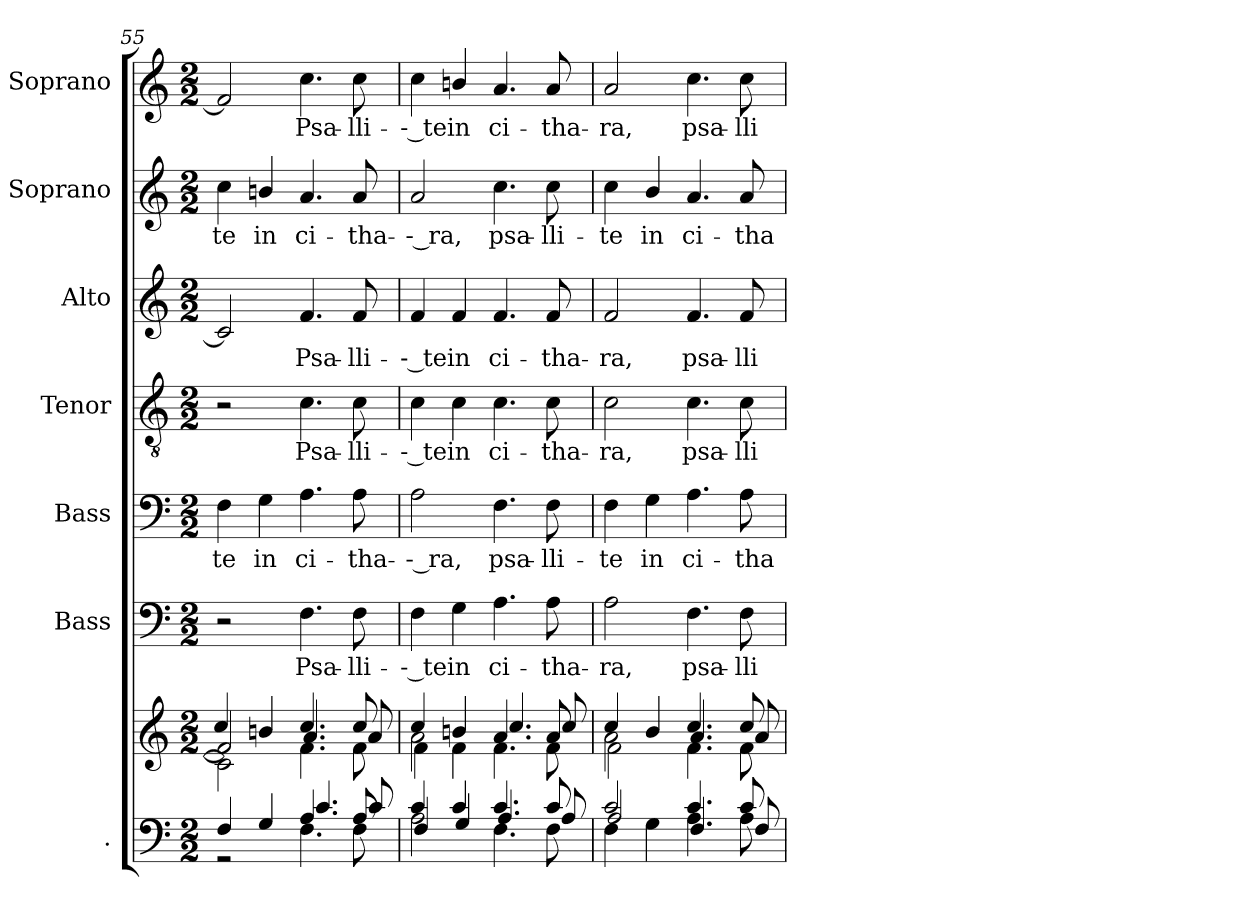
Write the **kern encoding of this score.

**kern	**kern	**kern	**text	**kern	**text	**kern	**text	**kern	**text	**kern	**text	**kern	**text
*part7	*part7	*part6	*part6	*part5	*part5	*part4	*part4	*part3	*part3	*part2	*part2	*part1	*part1
*staff8	*staff7	*staff6	*staff6	*staff5	*staff5	*staff4	*staff4	*staff3	*staff3	*staff2	*staff2	*staff1	*staff1
*I".	*	*I"Bass	*	*I"Bass	*	*I"Tenor	*	*I"Alto	*	*I"Soprano	*	*I"Soprano	*
*	*	*I'B.	*	*I'B.	*	*I'T.	*	*I'A.	*	*I'S.	*	*I'S.	*
*clefF4	*clefG2	*clefF4	*	*clefF4	*	*clefGv2	*	*clefG2	*	*clefG2	*	*clefG2	*
*	*	*	*	*	*	*ITrd7c12	*	*	*	*	*	*	*
*k[]	*k[]	*k[]	*	*k[]	*	*k[]	*	*k[]	*	*k[]	*	*k[]	*
*C:	*C:	*C:	*	*C:	*	*C:	*	*C:	*	*C:	*	*C:	*
*M2/2	*M2/2	*M2/2	*	*M2/2	*	*M2/2	*	*M2/2	*	*M2/2	*	*M2/2	*
=55	=55	=55	=55	=55	=55	=55	=55	=55	=55	=55	=55	=55	=55
*^	*^	*	*	*	*	*	*	*	*	*	*	*	*
*	*^	*	*^	*	*	*	*	*	*	*	*	*	*	*	*
!	!	!	!	!	!	!	!	!	!LO:LY:b:color=#000000	!	!	!	!	!	!	!	!
!	!	!	!	!	!	!	!	!	!	!	!	!	!	!	!LO:LY:b:color=#000000	!	!
4Fi/	2r	2ryy	2fi/]	4cci/	2ci\]	2r	.	4Fi\	-te	2r	.	2ci/]	.	4cci\	-te	2fi/]	.
!	!	!	!	!	!	!	!	!	!LO:LY:b:color=#000000	!	!	!	!	!	!	!	!
!	!	!	!	!	!	!	!	!	!	!	!	!	!	!	!LO:LY:b:color=#000000	!	!
4Gi/	.	.	.	4bni/	.	.	.	4Gi\	in	.	.	.	.	4bni/	in	.	.
!	!	!	!	!	!	!	!LO:LY:b:color=#000000	!	!	!	!	!	!	!	!	!	!
!	!	!	!	!	!	!	!	!	!LO:LY:b:color=#000000	!	!	!	!	!	!	!	!
!	!	!	!	!	!	!	!	!	!	!	!LO:LY:b:color=#000000	!	!	!	!	!	!
!	!	!	!	!	!	!	!	!	!	!	!	!	!LO:LY:b:color=#000000	!	!	!	!
!	!	!	!	!	!	!	!	!	!	!	!	!	!	!	!LO:LY:b:color=#000000	!	!
!	!	!	!	!	!	!	!	!	!	!	!	!	!	!	!	!	!LO:LY:b:color=#000000
4.Ai/	4.ci/	4.Fi\	4.cci/	4.ai/	4.fi\	4.Fi\	Psa-	4.Ai\	ci-	4.Ci\	Psa-	4.fi/	Psa-	4.ai/	ci-	4.cci\	Psa-
!	!	!	!	!	!	!	!LO:LY:b:color=#000000	!	!	!	!	!	!	!	!	!	!
!	!	!	!	!	!	!	!	!	!LO:LY:b:color=#000000	!	!	!	!	!	!	!	!
!	!	!	!	!	!	!	!	!	!	!	!LO:LY:b:color=#000000	!	!	!	!	!	!
!	!	!	!	!	!	!	!	!	!	!	!	!	!LO:LY:b:color=#000000	!	!	!	!
!	!	!	!	!	!	!	!	!	!	!	!	!	!	!	!LO:LY:b:color=#000000	!	!
!	!	!	!	!	!	!	!	!	!	!	!	!	!	!	!	!	!LO:LY:b:color=#000000
8Ai/	8ci/	8Fi\	8cci/	8ai/	8fi\	8Fi\	-lli-	8Ai\	-tha-	8Ci\	-lli-	8fi/	-lli-	8ai/	-tha-	8cci\	-lli-
!!LO:PB:g=z
=56	=56	=56	=56	=56	=56	=56	=56	=56	=56	=56	=56	=56	=56	=56	=56	=56	=56
!	!	!	!	!	!	!	!LO:LY:b:color=#000000	!	!	!	!	!	!	!	!	!	!
!	!	!	!	!	!	!	!	!	!LO:LY:b:color=#000000	!	!	!	!	!	!	!	!
!	!	!	!	!	!	!	!	!	!	!	!LO:LY:b:color=#000000	!	!	!	!	!	!
!	!	!	!	!	!	!	!	!	!	!	!	!	!LO:LY:b:color=#000000	!	!	!	!
!	!	!	!	!	!	!	!	!	!	!	!	!	!	!	!LO:LY:b:color=#000000	!	!
!	!	!	!	!	!	!	!	!	!	!	!	!	!	!	!	!	!LO:LY:b:color=#000000
4ci/	2Ai\	4Fi/	4cci/	2ai\	4fi\	4Fi\	-- te	2Ai\	-- ra,	4Ci\	-- te	4fi/	-- te	2ai/	-- ra,	4cci\	-- te
!	!	!	!	!	!	!	!LO:LY:b:color=#000000	!	!	!	!	!	!	!	!	!	!
!	!	!	!	!	!	!	!	!	!	!	!LO:LY:b:color=#000000	!	!	!	!	!	!
!	!	!	!	!	!	!	!	!	!	!	!	!	!LO:LY:b:color=#000000	!	!	!	!
!	!	!	!	!	!	!	!	!	!	!	!	!	!	!	!	!	!LO:LY:b:color=#000000
4ci/	.	4Gi/	4bni/	.	4fi\	4Gi\	in	.	.	4Ci\	in	4fi/	in	.	.	4bni/	in
!	!	!	!	!	!	!	!LO:LY:b:color=#000000	!	!	!	!	!	!	!	!	!	!
!	!	!	!	!	!	!	!	!	!LO:LY:b:color=#000000	!	!	!	!	!	!	!	!
!	!	!	!	!	!	!	!	!	!	!	!LO:LY:b:color=#000000	!	!	!	!	!	!
!	!	!	!	!	!	!	!	!	!	!	!	!	!LO:LY:b:color=#000000	!	!	!	!
!	!	!	!	!	!	!	!	!	!	!	!	!	!	!	!LO:LY:b:color=#000000	!	!
!	!	!	!	!	!	!	!	!	!	!	!	!	!	!	!	!	!LO:LY:b:color=#000000
4.ci/	4.Fi\	4.Ai/	4.ai/	4.cci/	4.fi\	4.Ai\	ci-	4.Fi\	psa-	4.Ci\	ci-	4.fi/	ci-	4.cci\	psa-	4.ai/	ci-
!	!	!	!	!	!	!	!LO:LY:b:color=#000000	!	!	!	!	!	!	!	!	!	!
!	!	!	!	!	!	!	!	!	!LO:LY:b:color=#000000	!	!	!	!	!	!	!	!
!	!	!	!	!	!	!	!	!	!	!	!LO:LY:b:color=#000000	!	!	!	!	!	!
!	!	!	!	!	!	!	!	!	!	!	!	!	!LO:LY:b:color=#000000	!	!	!	!
!	!	!	!	!	!	!	!	!	!	!	!	!	!	!	!LO:LY:b:color=#000000	!	!
!	!	!	!	!	!	!	!	!	!	!	!	!	!	!	!	!	!LO:LY:b:color=#000000
8ci/	8Fi\	8Ai/	8ai/	8cci/	8fi\	8Ai\	-tha-	8Fi\	-lli-	8Ci\	-tha-	8fi/	-tha-	8cci\	-lli-	8ai/	-tha-
=57	=57	=57	=57	=57	=57	=57	=57	=57	=57	=57	=57	=57	=57	=57	=57	=57	=57
!	!	!	!	!	!	!	!LO:LY:b:color=#000000	!	!	!	!	!	!	!	!	!	!
!	!	!	!	!	!	!	!	!	!LO:LY:b:color=#000000	!	!	!	!	!	!	!	!
!	!	!	!	!	!	!	!	!	!	!	!LO:LY:b:color=#000000	!	!	!	!	!	!
!	!	!	!	!	!	!	!	!	!	!	!	!	!LO:LY:b:color=#000000	!	!	!	!
!	!	!	!	!	!	!	!	!	!	!	!	!	!	!	!LO:LY:b:color=#000000	!	!
!	!	!	!	!	!	!	!	!	!	!	!	!	!	!	!	!	!LO:LY:b:color=#000000
2ci/	4Fi\	2Ai/	2ai\	4cci/	2fi\	2Ai\	-ra,	4Fi\	-te	2Ci\	-ra,	2fi/	-ra,	4cci\	-te	2ai/	-ra,
!	!	!	!	!	!	!	!	!	!LO:LY:b:color=#000000	!	!	!	!	!	!	!	!
!	!	!	!	!	!	!	!	!	!	!	!	!	!	!	!LO:LY:b:color=#000000	!	!
.	4Gi\	.	.	4bi/	.	.	.	4Gi\	in	.	.	.	.	4bi/	in	.	.
!	!	!	!	!	!	!	!LO:LY:b:color=#000000	!	!	!	!	!	!	!	!	!	!
!	!	!	!	!	!	!	!	!	!LO:LY:b:color=#000000	!	!	!	!	!	!	!	!
!	!	!	!	!	!	!	!	!	!	!	!LO:LY:b:color=#000000	!	!	!	!	!	!
!	!	!	!	!	!	!	!	!	!	!	!	!	!LO:LY:b:color=#000000	!	!	!	!
!	!	!	!	!	!	!	!	!	!	!	!	!	!	!	!LO:LY:b:color=#000000	!	!
!	!	!	!	!	!	!	!	!	!	!	!	!	!	!	!	!	!LO:LY:b:color=#000000
4.ci/	4.Ai\	4.Fi/	4.cci/	4.ai/	4.fi\	4.Fi\	psa-	4.Ai\	ci-	4.Ci\	psa-	4.fi/	psa-	4.ai/	ci-	4.cci\	psa-
!	!	!	!	!	!	!	!LO:LY:b:color=#000000	!	!	!	!	!	!	!	!	!	!
!	!	!	!	!	!	!	!	!	!LO:LY:b:color=#000000	!	!	!	!	!	!	!	!
!	!	!	!	!	!	!	!	!	!	!	!LO:LY:b:color=#000000	!	!	!	!	!	!
!	!	!	!	!	!	!	!	!	!	!	!	!	!LO:LY:b:color=#000000	!	!	!	!
!	!	!	!	!	!	!	!	!	!	!	!	!	!	!	!LO:LY:b:color=#000000	!	!
!	!	!	!	!	!	!	!	!	!	!	!	!	!	!	!	!	!LO:LY:b:color=#000000
8ci/	8Ai\	8Fi/	8cci/	8ai/	8fi\	8Fi\	-lli-	8Ai\	-tha-	8Ci\	-lli-	8fi/	-lli-	8ai/	-tha-	8cci\	-lli-
*v	*v	*v	*	*	*	*	*	*	*	*	*	*	*	*	*	*	*
*	*v	*v	*v	*	*	*	*	*	*	*	*	*	*	*	*
=	=	=	=	=	=	=	=	=	=	=	=	=	=
*-	*-	*-	*-	*-	*-	*-	*-	*-	*-	*-	*-	*-	*-
